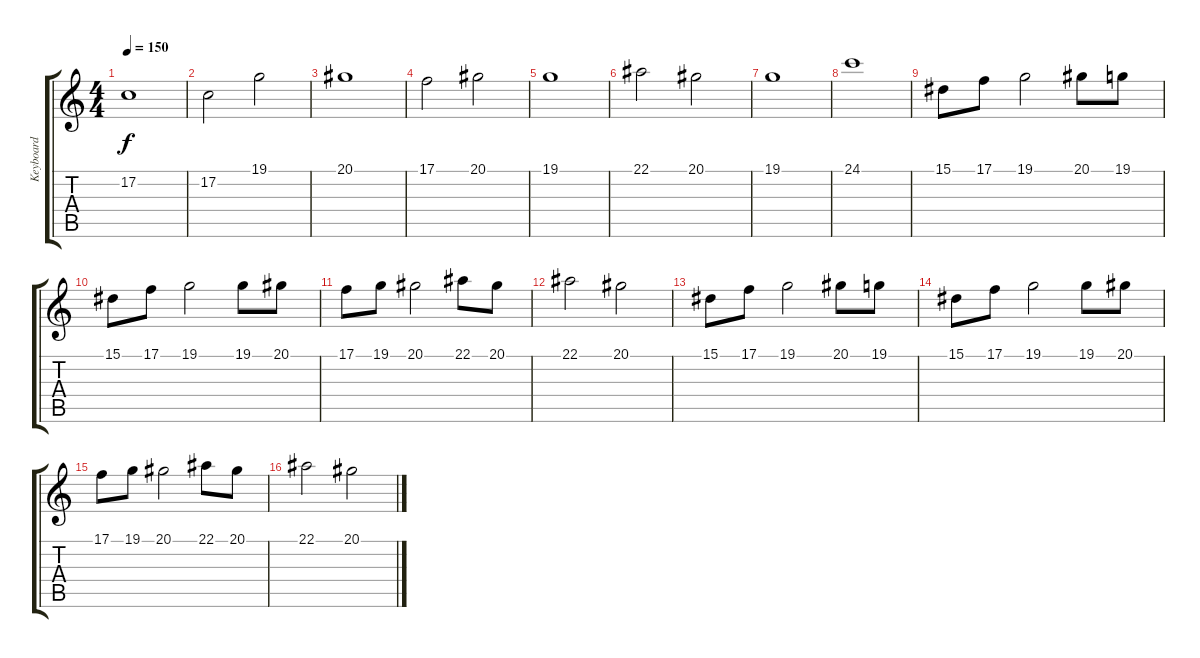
\track ("Keyboard" "Keyboard") {instrument tremolostrings}
\staff {score tabs}
\tuning (C4 G3 Eb3 Bb2 F2 C2) {hide}
\ts (4 4)
\tempo 150
\clef g2
\ks c
17.2.1{dy f} |
17.2.2 19.1.2 |
20.1.1 |
17.1.2 20.1.2 |
19.1.1 |
22.1.2 20.1.2 |
19.1.1 |
24.1.1 |
15.1.8 17.1.8 19.1.2 20.1.8 19.1.8 |
15.1.8 17.1.8 19.1.2 19.1.8 20.1.8 |
17.1.8 19.1.8 20.1.2 22.1.8 20.1.8 |
22.1.2 20.1.2 |
15.1.8 17.1.8 19.1.2 20.1.8 19.1.8 |
15.1.8 17.1.8 19.1.2 19.1.8 20.1.8 |
17.1.8 19.1.8 20.1.2 22.1.8 20.1.8 |
22.1.2 20.1.2
